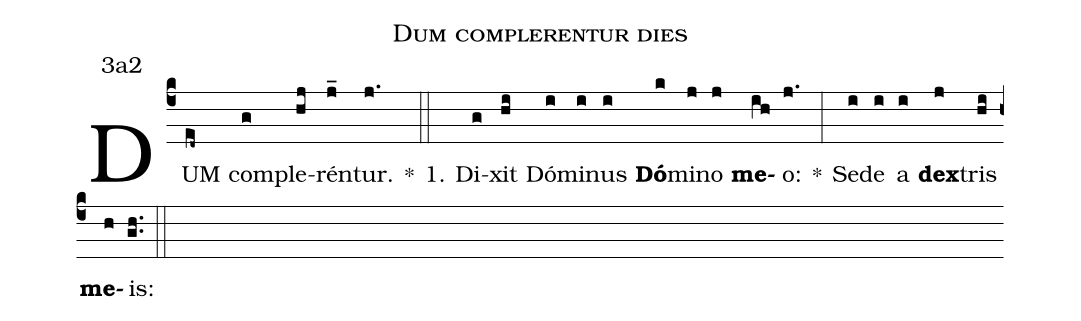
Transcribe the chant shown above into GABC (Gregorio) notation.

name:Dum complerentur dies;
office-part:Antiphona;
mode:3;
annotation:3a2;
%%
(c4) DUM(ed~) com(g)ple(hj)rén(j_)tur.(j.) *(::)
1. Di(g)xit(hi) Dó(i)mi(i)nus(i) <b>Dó</b>(k)mi(j)no(j) <b>me</b>(ih)o:(j.) *(:) Se(i)de(i) a(i) <b>dex</b>(j)tris(hi) <b>me</b>(h)is:(gh..) (::)
